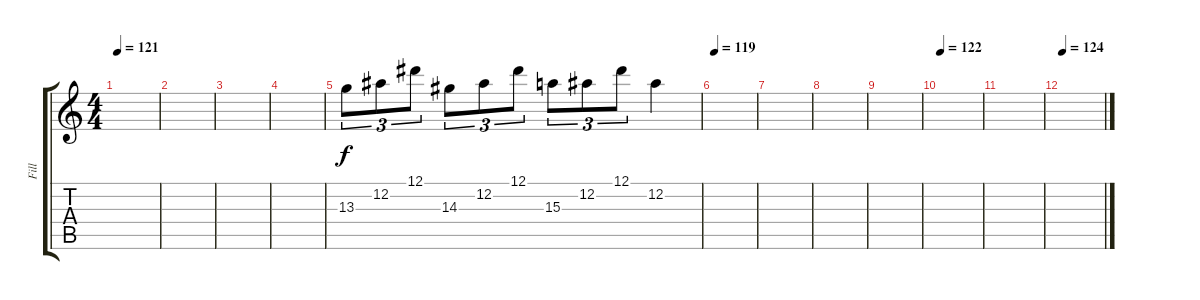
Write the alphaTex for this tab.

\track ("Fill" "Fill") {instrument overdrivenguitar}
\staff {score tabs}
\tuning (Eb4 Bb3 Gb3 Db3 Ab2 Eb2) {hide}
\ts (4 4)
\tempo 121
\clef g2
\ks c
|
|
|
|
13.3.8{tu (3 2)} 12.2.8{tu (3 2)} 12.1.8{tu (3 2)} 14.3.8{tu (3 2)} 12.2.8{tu (3 2)} 12.1.8{tu (3 2)} 15.3.8{tu (3 2)} 12.2.8{tu (3 2)} 12.1.8{tu (3 2)} 12.2.4 |
\tempo 119
|
|
|
|
\tempo 122
|
|
\tempo 124
